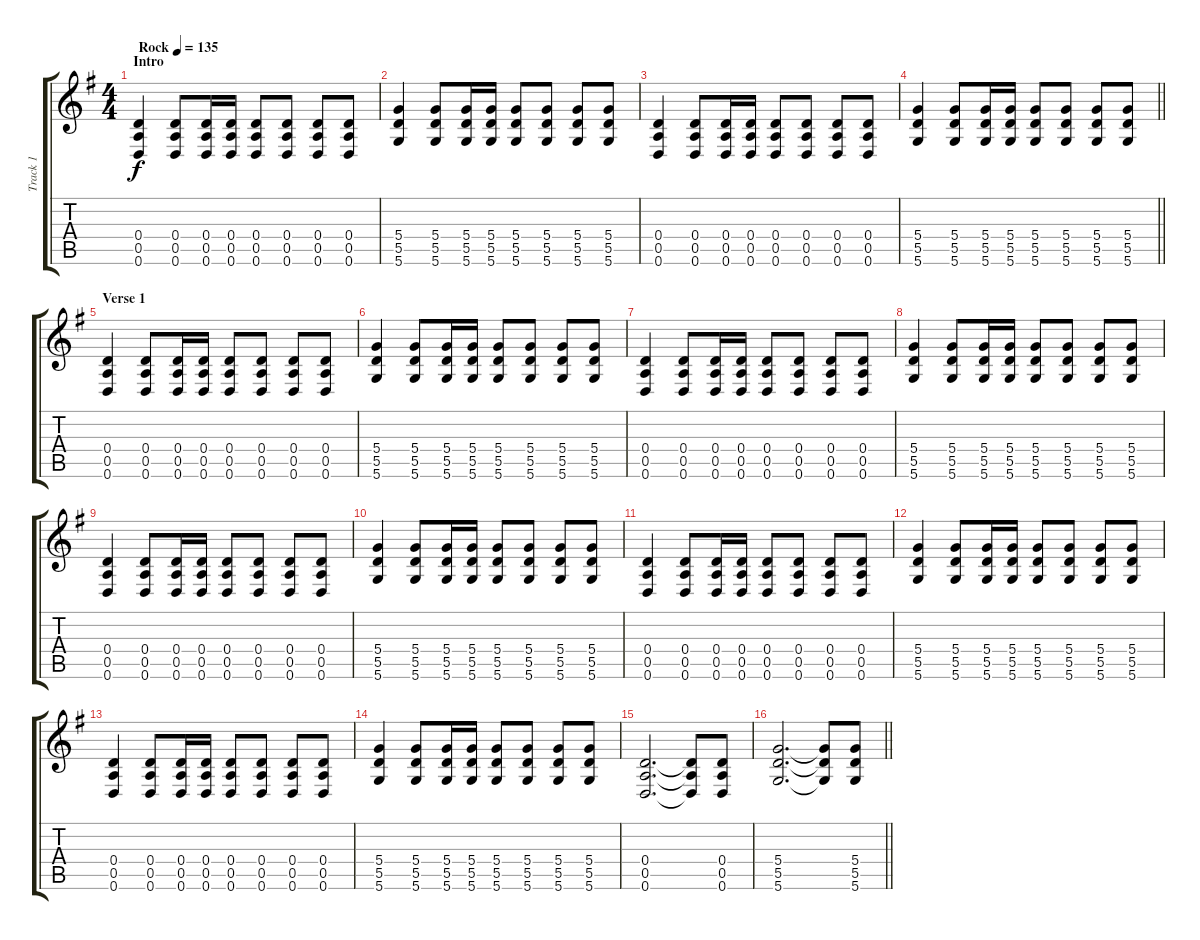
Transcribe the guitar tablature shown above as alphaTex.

\track ("Track 1" "Track 1") {instrument distortionguitar}
\staff {score tabs}
\tuning (E4 B3 G3 D3 A2 D2) {hide}
\ts (4 4)
\section ("" "Intro")
\tempo (135 "Rock")
\clef g2
\ks g
(0.4 0.5 0.6).4{dy f instrument distortionguitar} (0.4 0.5 0.6).8 (0.4 0.5 0.6).16 (0.4 0.5 0.6).16 (0.4 0.5 0.6).8 (0.4 0.5 0.6).8 (0.4 0.5 0.6).8 (0.4 0.5 0.6).8 |
(5.4 5.5 5.6).4 (5.4 5.5 5.6).8 (5.4 5.5 5.6).16 (5.4 5.5 5.6).16 (5.4 5.5 5.6).8 (5.4 5.5 5.6).8 (5.4 5.5 5.6).8 (5.4 5.5 5.6).8 |
(0.4 0.5 0.6).4 (0.4 0.5 0.6).8 (0.4 0.5 0.6).16 (0.4 0.5 0.6).16 (0.4 0.5 0.6).8 (0.4 0.5 0.6).8 (0.4 0.5 0.6).8 (0.4 0.5 0.6).8 |
\barLineRight lightlight
(5.4 5.5 5.6).4 (5.4 5.5 5.6).8 (5.4 5.5 5.6).16 (5.4 5.5 5.6).16 (5.4 5.5 5.6).8 (5.4 5.5 5.6).8 (5.4 5.5 5.6).8 (5.4 5.5 5.6).8 |
\section ("" "Verse 1")
(0.4 0.5 0.6).4 (0.4 0.5 0.6).8 (0.4 0.5 0.6).16 (0.4 0.5 0.6).16 (0.4 0.5 0.6).8 (0.4 0.5 0.6).8 (0.4 0.5 0.6).8 (0.4 0.5 0.6).8 |
(5.4 5.5 5.6).4 (5.4 5.5 5.6).8 (5.4 5.5 5.6).16 (5.4 5.5 5.6).16 (5.4 5.5 5.6).8 (5.4 5.5 5.6).8 (5.4 5.5 5.6).8 (5.4 5.5 5.6).8 |
(0.4 0.5 0.6).4 (0.4 0.5 0.6).8 (0.4 0.5 0.6).16 (0.4 0.5 0.6).16 (0.4 0.5 0.6).8 (0.4 0.5 0.6).8 (0.4 0.5 0.6).8 (0.4 0.5 0.6).8 |
(5.4 5.5 5.6).4 (5.4 5.5 5.6).8 (5.4 5.5 5.6).16 (5.4 5.5 5.6).16 (5.4 5.5 5.6).8 (5.4 5.5 5.6).8 (5.4 5.5 5.6).8 (5.4 5.5 5.6).8 |
(0.4 0.5 0.6).4 (0.4 0.5 0.6).8 (0.4 0.5 0.6).16 (0.4 0.5 0.6).16 (0.4 0.5 0.6).8 (0.4 0.5 0.6).8 (0.4 0.5 0.6).8 (0.4 0.5 0.6).8 |
(5.4 5.5 5.6).4 (5.4 5.5 5.6).8 (5.4 5.5 5.6).16 (5.4 5.5 5.6).16 (5.4 5.5 5.6).8 (5.4 5.5 5.6).8 (5.4 5.5 5.6).8 (5.4 5.5 5.6).8 |
(0.4 0.5 0.6).4 (0.4 0.5 0.6).8 (0.4 0.5 0.6).16 (0.4 0.5 0.6).16 (0.4 0.5 0.6).8 (0.4 0.5 0.6).8 (0.4 0.5 0.6).8 (0.4 0.5 0.6).8 |
(5.4 5.5 5.6).4 (5.4 5.5 5.6).8 (5.4 5.5 5.6).16 (5.4 5.5 5.6).16 (5.4 5.5 5.6).8 (5.4 5.5 5.6).8 (5.4 5.5 5.6).8 (5.4 5.5 5.6).8 |
(0.4 0.5 0.6).4 (0.4 0.5 0.6).8 (0.4 0.5 0.6).16 (0.4 0.5 0.6).16 (0.4 0.5 0.6).8 (0.4 0.5 0.6).8 (0.4 0.5 0.6).8 (0.4 0.5 0.6).8 |
(5.4 5.5 5.6).4 (5.4 5.5 5.6).8 (5.4 5.5 5.6).16 (5.4 5.5 5.6).16 (5.4 5.5 5.6).8 (5.4 5.5 5.6).8 (5.4 5.5 5.6).8 (5.4 5.5 5.6).8 |
(0.4 0.5 0.6).2{d} (0.4{t} 0.5{t} 0.6{t}).8 (0.4 0.5 0.6).8 |
\barLineRight lightlight
(5.4 5.5 5.6).2{d} (5.4{t} 5.5{t} 5.6{t}).8 (5.4 5.5 5.6).8
